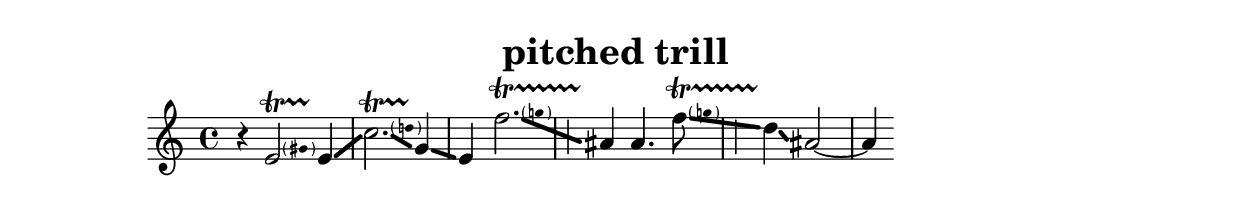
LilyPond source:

% [notes] external for Pure Data
% development-version July 14, 2014 
% by Jaime E. Oliver La Rosa
% la.rosa@nyu.edu
% @ the Waverly Labs in NYU MUSIC FAS
% Open this file with Lilypond
% more information is available at lilypond.org
% Released under the GNU General Public License.

% HEADERS

glissandoSkipOn = {
	\override NoteColumn.glissando-skip = ##t
	\hide NoteHead
	\hide Accidental
	\hide Tie
	\override NoteHead.no-ledgers = ##t
}

glissandoSkipOff = {
	\revert NoteColumn.glissando-skip
	\undo \hide NoteHead
	\undo \hide Tie
	\undo \hide Accidental
	\revert NoteHead.no-ledgers
}

\header {
	title = "pitched trill "
}

inst_part = \relative c' 
{

\time 4/4

\clef treble 
% ________________________________________bar 1 :
 r4 
	\pitchedTrill e2\startTrillSpan gis 
			e4\stopTrillSpan\glissando  |
% ________________________________________bar 2 :
\pitchedTrill c'2.\glissando\startTrillSpan d 
			g4\stopTrillSpan\glissando  |
% ________________________________________bar 3 :
e4 
	\pitchedTrill f'2.\glissando\startTrillSpan g\glissandoSkipOn   |
% ________________________________________bar 4 :
f4\glissandoSkipOff 
	ais,4\stopTrillSpan 
		ais4. 
			\pitchedTrill f'8\glissando\startTrillSpan g\glissandoSkipOn   |
% ________________________________________bar 5 :
f4\glissandoSkipOff 
	d4\stopTrillSpan\glissando 
		ais2~  |
% ________________________________________bar 6 :
ais4 
}

\score {
	\new Staff {
		\new Voice {
			\inst_part
		}
	}
	\layout {
		\mergeDifferentlyHeadedOn
		\mergeDifferentlyDottedOn
		\set harmonicDots = ##t
		\override Glissando.thickness = #4
		\set Staff.pedalSustainStyle = #'mixed
		\override TextSpanner.bound-padding = #1.0
		\override TextSpanner.bound-details.right.padding = #1.3
		\override TextSpanner.bound-details.right.stencil-align-dir-y = #CENTER
		\override TextSpanner.bound-details.left.stencil-align-dir-y = #CENTER
		\override TextSpanner.bound-details.right-broken.text = ##f
		\override TextSpanner.bound-details.left-broken.text = ##f
		\override Glissando.minimum-length = #4
		\override Glissando.springs-and-rods = #ly:spanner::set-spacing-rods
		\override Glissando.breakable = ##t
		\override Glissando.after-line-breaking = ##t
		\set baseMoment = #(ly:make-moment 1/8)
		\set beatStructure = #'(2 2 2 2)
		#(set-default-paper-size "a4")
	}
	\midi { }
}

\version "2.18.2"
% notes Pd External version testing 
